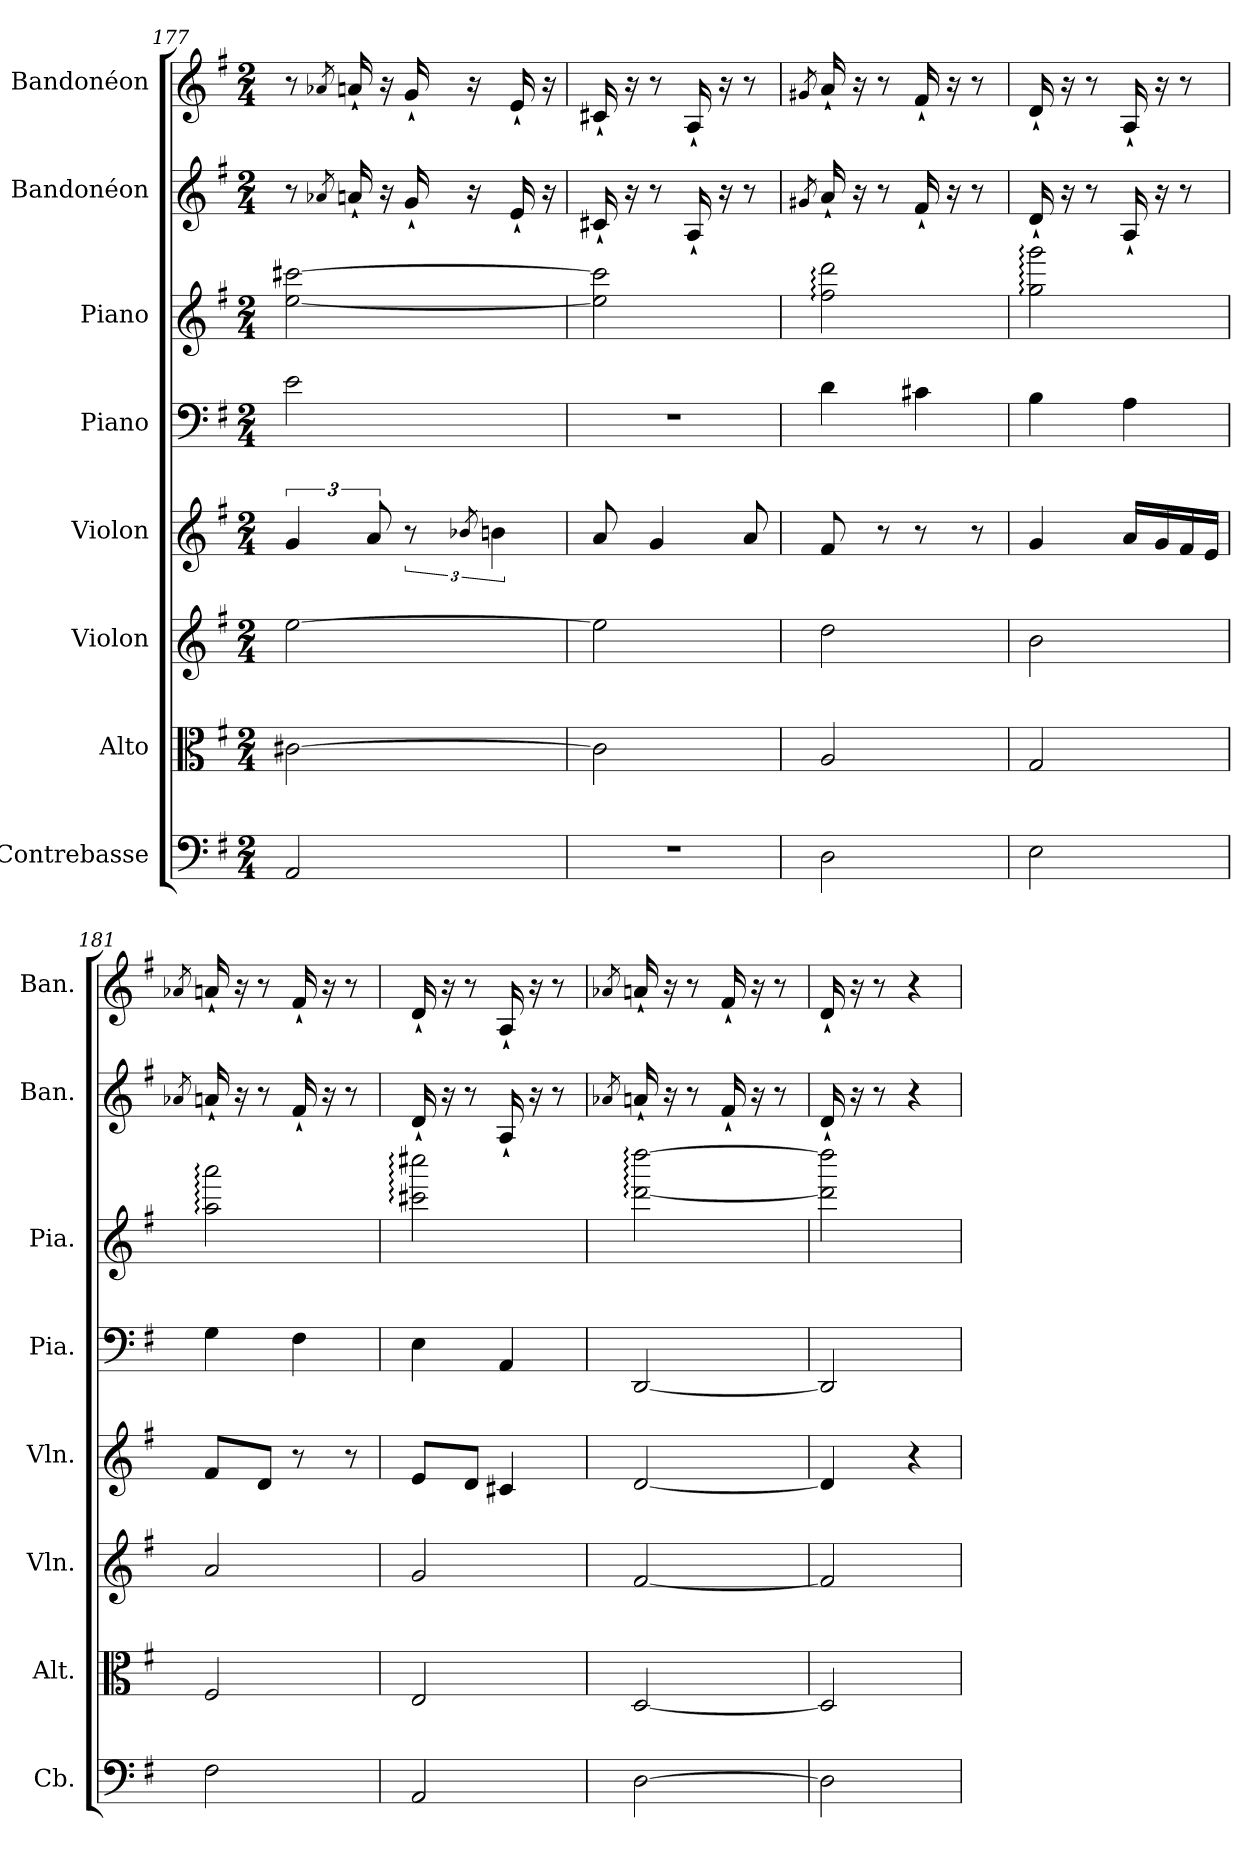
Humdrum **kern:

**kern	**kern	**kern	**kern	**kern	**kern	**kern	**kern
*part8	*part7	*part6	*part5	*part4	*part3	*part2	*part1
*staff8	*staff7	*staff6	*staff5	*staff4	*staff3	*staff2	*staff1
*I"Contrebasse	*I"Alto	*I"Violon	*I"Violon	*I"Piano	*I"Piano	*I"Bandonéon	*I"Bandonéon
*I'Cb.	*I'Alt.	*I'Vln.	*I'Vln.	*I'Pia.	*I'Pia.	*I'Ban.	*I'Ban.
*clefF4	*clefC3	*clefG2	*clefG2	*clefF4	*clefG2	*clefG2	*clefG2
*ITrd7c12	*	*	*	*	*	*	*
*k[f#]	*k[f#]	*k[f#]	*k[f#]	*k[f#]	*k[f#]	*k[f#]	*k[f#]
*M2/4	*M2/4	*M2/4	*M2/4	*M2/4	*M2/4	*M2/4	*M2/4
=177	=177	=177	=177	=177	=177	=177	=177
2AAA/	[2c#X\	[2ee\	6g/	2e\	[2ee\ [2ccc#X\	8r	8r
.	.	.	.	.	.	8qa-X/	8qa-X/
.	.	.	.	.	.	16an`/	16an`/
.	.	.	12a/	.	.	.	.
.	.	.	.	.	.	16r	16r
.	.	.	12r	.	.	16g`/	16g`/
.	.	.	.	.	.	16r	16r
.	.	.	8qb-X/	.	.	.	.
.	.	.	6bn\	.	.	.	.
.	.	.	.	.	.	16e`/	16e`/
.	.	.	.	.	.	16r	16r
!!LO:PB:g=z
=178	=178	=178	=178	=178	=178	=178	=178
2r	2c#\]	2ee\]	8a/	2r	2ee\] 2ccc#\]	16c#X`/	16c#X`/
.	.	.	.	.	.	16r	16r
.	.	.	4g/	.	.	8r	8r
.	.	.	.	.	.	16A`/	16A`/
.	.	.	.	.	.	16r	16r
.	.	.	8a/	.	.	8r	8r
=179	=179	=179	=179	=179	=179	=179	=179
.	.	.	.	.	.	8qg#X/	8qg#X/
2DD\	2A/	2dd\	8f#/	4d\	2ff#\: 2ddd\:	16a`/	16a`/
.	.	.	.	.	.	16r	16r
.	.	.	8r	.	.	8r	8r
.	.	.	8r	4c#X\	.	16f#`/	16f#`/
.	.	.	.	.	.	16r	16r
.	.	.	8r	.	.	8r	8r
=180	=180	=180	=180	=180	=180	=180	=180
2EE\	2G/	2b\	4g/	4B\	2gg\: 2ggg\:	16d`/	16d`/
.	.	.	.	.	.	16r	16r
.	.	.	.	.	.	8r	8r
.	.	.	16a/LL	4A\	.	16A`/	16A`/
.	.	.	16g/	.	.	16r	16r
.	.	.	16f#/	.	.	8r	8r
.	.	.	16e/JJ	.	.	.	.
=181	=181	=181	=181	=181	=181	=181	=181
.	.	.	.	.	.	8qa-X/	8qa-X/
2FF#\	2F#/	2a/	8f#/L	4G\	2aa\: 2aaa\:	16an`/	16an`/
.	.	.	.	.	.	16r	16r
.	.	.	8d/J	.	.	8r	8r
.	.	.	8r	4F#\	.	16f#`/	16f#`/
.	.	.	.	.	.	16r	16r
.	.	.	8r	.	.	8r	8r
!!LO:PB:g=z
=182	=182	=182	=182	=182	=182	=182	=182
*	*	*	*	*	*	*	*MM90
2AAA/	2E/	2g/	8e/L	4E\	2ccc#X\: 2cccc#X\:	16d`/	16d`/
.	.	.	.	.	.	16r	16r
.	.	.	8d/J	.	.	8r	8r
.	.	.	4c#X/	4AA/	.	16A`/	16A`/
.	.	.	.	.	.	16r	16r
.	.	.	.	.	.	8r	8r
=183	=183	=183	=183	=183	=183	=183	=183
*	*	*	*	*	*	*	*MM80
.	.	.	.	.	.	8qa-X/	8qa-X/
[2DD\	[2D/	[2f#/	[2d/	[2DD/	[2ddd\: [2dddd\:	16an`/	16an`/
.	.	.	.	.	.	16r	16r
.	.	.	.	.	.	8r	8r
.	.	.	.	.	.	16f#`/	16f#`/
.	.	.	.	.	.	16r	16r
.	.	.	.	.	.	8r	8r
=184	=184	=184	=184	=184	=184	=184	=184
2DD\]	2D/]	2f#/]	4d/]	2DD/]	2ddd\] 2dddd\]	16d`/	16d`/
.	.	.	.	.	.	16r	16r
.	.	.	.	.	.	8r	8r
.	.	.	4r	.	.	4r	4r
=	=	=	=	=	=	=	=
*-	*-	*-	*-	*-	*-	*-	*-
